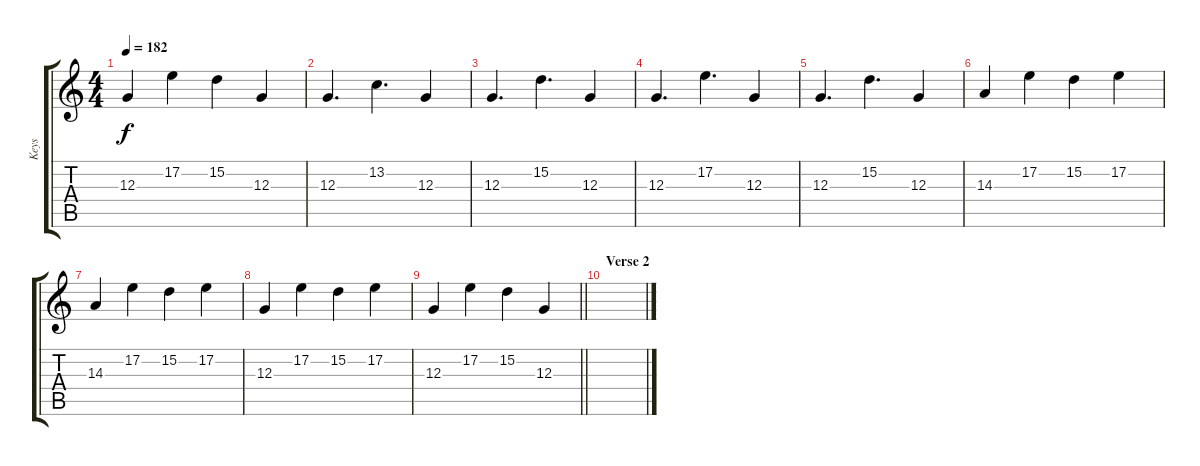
\track ("Keys" "Keys") {instrument lead1square}
\staff {score tabs}
\tuning (E4 B3 G3 D3 A2 E2) {hide}
\ts (4 4)
\tempo 182
\clef g2
\ks c
12.3.4{dy f} 17.2.4 15.2.4 12.3.4 |
12.3.4{d} 13.2.4{d} 12.3.4 |
12.3.4{d} 15.2.4{d} 12.3.4 |
12.3.4{d} 17.2.4{d} 12.3.4 |
12.3.4{d} 15.2.4{d} 12.3.4 |
14.3.4 17.2.4 15.2.4 17.2.4 |
14.3.4 17.2.4 15.2.4 17.2.4 |
12.3.4 17.2.4 15.2.4 17.2.4 |
\barLineRight lightlight
12.3.4 17.2.4 15.2.4 12.3.4 |
\section ("" "Verse 2")
